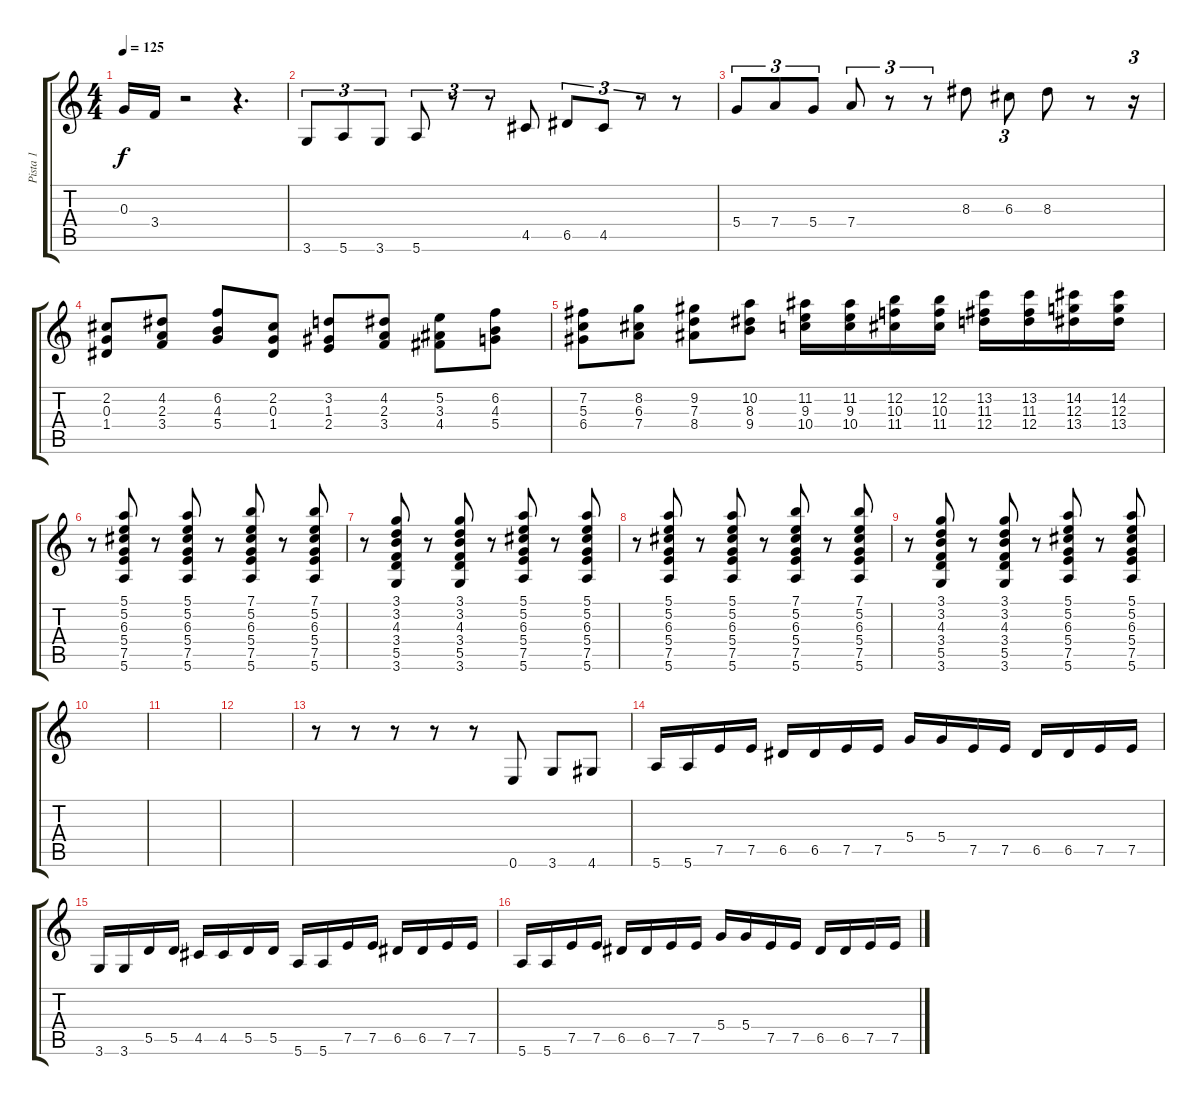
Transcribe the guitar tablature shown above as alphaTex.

\track ("Pista 1" "Pista 1") {instrument electricguitarclean}
\staff {score tabs}
\tuning (E4 B3 G3 D3 A2 E2) {hide}
\ts (4 4)
\tempo 125
\clef g2
\ks c
0.3.16{dy f} 3.4.16 r.2 r.4{d} |
3.6.8{tu (3 2)} 5.6.8{tu (3 2)} 3.6.8{tu (3 2)} 5.6.8{tu (3 2)} r.8{tu (3 2)} r.8{tu (3 2)} 4.5.8 6.5.8{tu (3 2)} 4.5.8{tu (3 2)} r.8{tu (3 2)} r.8 |
5.4.8{tu (3 2)} 7.4.8{tu (3 2)} 5.4.8{tu (3 2)} 7.4.8{tu (3 2)} r.8{tu (3 2)} r.8{tu (3 2)} 8.3.8 6.3.8{tu (3 2)} 8.3.8 r.8 r.16{tu (3 2)} |
(2.2 0.3 1.4).8 (4.2 2.3 3.4).8 (6.2 4.3 5.4).8 (2.2 0.3 1.4).8 (3.2 1.3 2.4).8 (4.2 2.3 3.4).8 (5.2 3.3 4.4).8 (6.2 4.3 5.4).8 |
(7.2 5.3 6.4).8 (8.2 6.3 7.4).8 (9.2 7.3 8.4).8 (10.2 8.3 9.4).8 (11.2 9.3 10.4).16 (11.2 9.3 10.4).16 (12.2 10.3 11.4).16 (12.2 10.3 11.4).16 (13.2 11.3 12.4).16 (13.2 11.3 12.4).16 (14.2 12.3 13.4).16 (14.2 12.3 13.4).16 |
r.8 (5.1 5.2 6.3 5.4 7.5 5.6).8 r.8 (5.1 5.2 6.3 5.4 7.5 5.6).8 r.8 (7.1 5.2 6.3 5.4 7.5 5.6).8 r.8 (7.1 5.2 6.3 5.4 7.5 5.6).8 |
r.8 (3.1 3.2 4.3 3.4 5.5 3.6).8 r.8 (3.1 3.2 4.3 3.4 5.5 3.6).8 r.8 (5.1 5.2 6.3 5.4 7.5 5.6).8 r.8 (5.1 5.2 6.3 5.4 7.5 5.6).8 |
r.8 (5.1 5.2 6.3 5.4 7.5 5.6).8 r.8 (5.1 5.2 6.3 5.4 7.5 5.6).8 r.8 (7.1 5.2 6.3 5.4 7.5 5.6).8 r.8 (7.1 5.2 6.3 5.4 7.5 5.6).8 |
r.8 (3.1 3.2 4.3 3.4 5.5 3.6).8 r.8 (3.1 3.2 4.3 3.4 5.5 3.6).8 r.8 (5.1 5.2 6.3 5.4 7.5 5.6).8 r.8 (5.1 5.2 6.3 5.4 7.5 5.6).8 |
|
|
|
r.8 r.8 r.8 r.8 r.8 0.6.8 3.6.8 4.6.8 |
5.6.16 5.6.16 7.5.16 7.5.16 6.5.16 6.5.16 7.5.16 7.5.16 5.4.16 5.4.16 7.5.16 7.5.16 6.5.16 6.5.16 7.5.16 7.5.16 |
3.6.16 3.6.16 5.5.16 5.5.16 4.5.16 4.5.16 5.5.16 5.5.16 5.6.16 5.6.16 7.5.16 7.5.16 6.5.16 6.5.16 7.5.16 7.5.16 |
5.6.16 5.6.16 7.5.16 7.5.16 6.5.16 6.5.16 7.5.16 7.5.16 5.4.16 5.4.16 7.5.16 7.5.16 6.5.16 6.5.16 7.5.16 7.5.16
